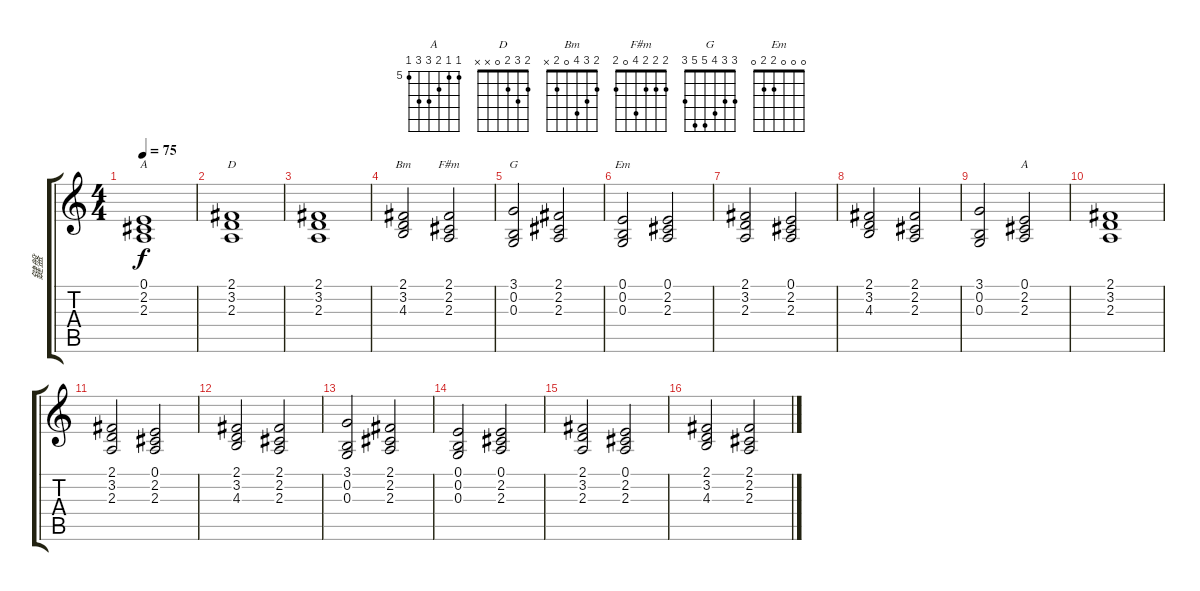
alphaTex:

\track ("鍵盤" "鍵盤") {instrument synthstrings2}
\staff {score tabs}
\tuning (E4 B3 G3 D3 A2 E2) {hide}
\chord ("A" 0 2 2 2 0 x)
\chord ("D" 2 3 2 0 x x)
\chord ("Bm" 2 3 4 0 2 x)
\chord ("F#m" 2 2 2 4 0 2)
\chord ("G" 3 3 4 5 5 3)
\chord ("Em" 0 0 0 2 2 0)
\chord ("A" 5 5 6 7 7 5) {firstfret 5}
\ts (4 4)
\tempo 75
\clef g2
\ks c
(0.1 2.2 2.3).1{ch "A" dy f} |
(2.1 3.2 2.3).1{ch "D"} |
(2.1 3.2 2.3).1 |
(2.1 3.2 4.3).2{ch "Bm"} (2.1 2.2 2.3).2{ch "F#m"} |
(3.1 0.2 0.3).2{ch "G"} (2.1 2.2 2.3).2 |
(0.1 0.2 0.3).2{ch "Em"} (0.1 2.2 2.3).2 |
(2.1 3.2 2.3).2 (0.1 2.2 2.3).2 |
(2.1 3.2 4.3).2 (2.1 2.2 2.3).2 |
(3.1 0.2 0.3).2 (0.1 2.2 2.3).2{ch "A"} |
(2.1 3.2 2.3).1 |
(2.1 3.2 2.3).2 (0.1 2.2 2.3).2 |
(2.1 3.2 4.3).2 (2.1 2.2 2.3).2 |
(3.1 0.2 0.3).2 (2.1 2.2 2.3).2 |
(0.1 0.2 0.3).2 (0.1 2.2 2.3).2 |
(2.1 3.2 2.3).2 (0.1 2.2 2.3).2 |
(2.1 3.2 4.3).2 (2.1 2.2 2.3).2
